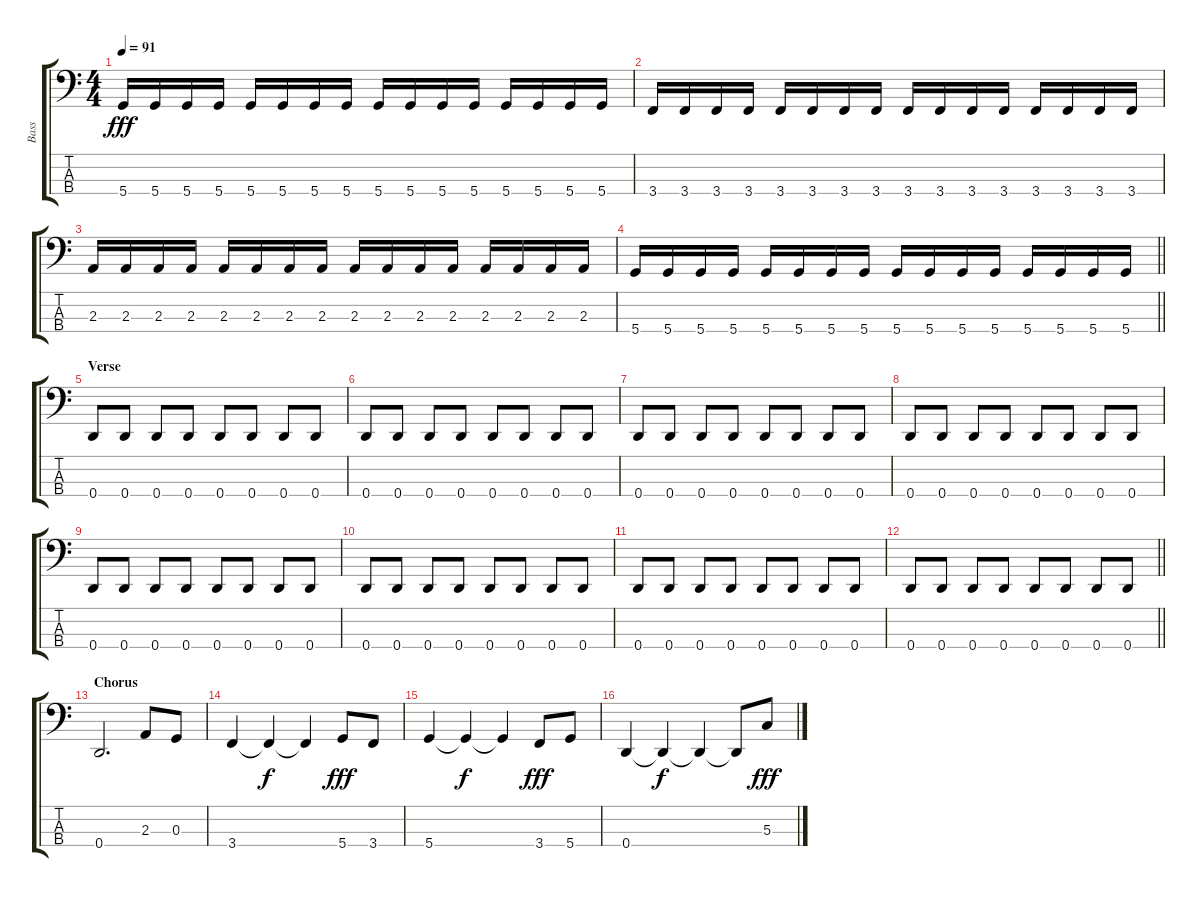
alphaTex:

\track ("Bass" "Bass") {instrument electricbasspick}
\staff {score tabs}
\tuning (F2 C2 G1 D1) {hide}
\ts (4 4)
\tempo 91
\clef f4
\ks c
5.4.16{dy fff} 5.4.16 5.4.16 5.4.16 5.4.16 5.4.16 5.4.16 5.4.16 5.4.16 5.4.16 5.4.16 5.4.16 5.4.16 5.4.16 5.4.16 5.4.16 |
3.4.16 3.4.16 3.4.16 3.4.16 3.4.16 3.4.16 3.4.16 3.4.16 3.4.16 3.4.16 3.4.16 3.4.16 3.4.16 3.4.16 3.4.16 3.4.16 |
2.3.16 2.3.16 2.3.16 2.3.16 2.3.16 2.3.16 2.3.16 2.3.16 2.3.16 2.3.16 2.3.16 2.3.16 2.3.16 2.3.16 2.3.16 2.3.16 |
\barLineRight lightlight
5.4.16 5.4.16 5.4.16 5.4.16 5.4.16 5.4.16 5.4.16 5.4.16 5.4.16 5.4.16 5.4.16 5.4.16 5.4.16 5.4.16 5.4.16 5.4.16 |
\section ("" "Verse")
0.4.8 0.4.8 0.4.8 0.4.8 0.4.8 0.4.8 0.4.8 0.4.8 |
0.4.8 0.4.8 0.4.8 0.4.8 0.4.8 0.4.8 0.4.8 0.4.8 |
0.4.8 0.4.8 0.4.8 0.4.8 0.4.8 0.4.8 0.4.8 0.4.8 |
0.4.8 0.4.8 0.4.8 0.4.8 0.4.8 0.4.8 0.4.8 0.4.8 |
0.4.8 0.4.8 0.4.8 0.4.8 0.4.8 0.4.8 0.4.8 0.4.8 |
0.4.8 0.4.8 0.4.8 0.4.8 0.4.8 0.4.8 0.4.8 0.4.8 |
0.4.8 0.4.8 0.4.8 0.4.8 0.4.8 0.4.8 0.4.8 0.4.8 |
\barLineRight lightlight
0.4.8 0.4.8 0.4.8 0.4.8 0.4.8 0.4.8 0.4.8 0.4.8 |
\section ("" "Chorus")
0.4.2{d} 2.3.8 0.3.8 |
3.4.4 3.4{t}.4{dy f} 3.4{t}.4 5.4.8{dy fff} 3.4.8 |
5.4.4 5.4{t}.4{dy f} 5.4{t}.4 3.4.8{dy fff} 5.4.8 |
0.4.4 0.4{t}.4{dy f} 0.4{t}.4 0.4{t}.8 5.3.8{dy fff}
